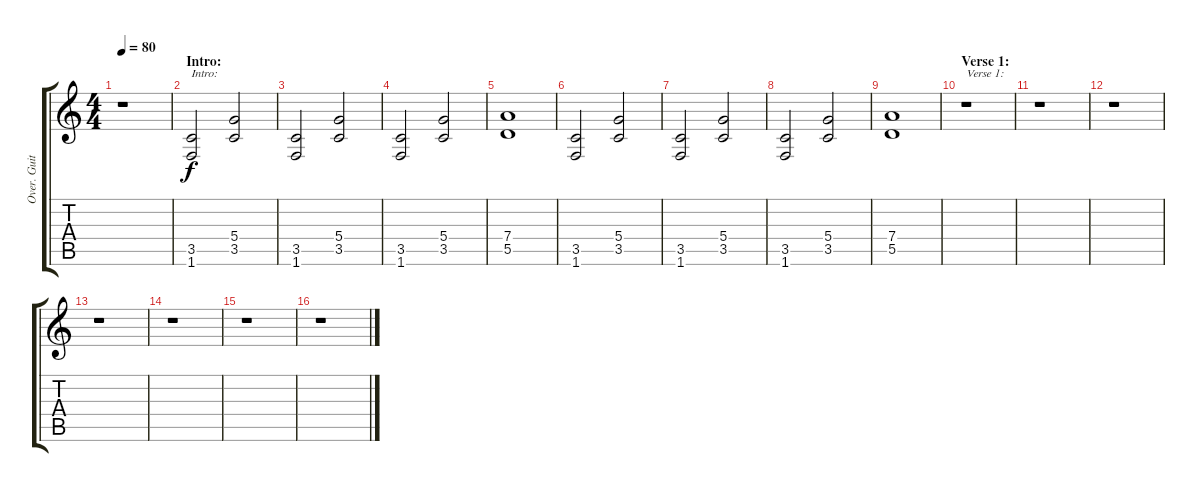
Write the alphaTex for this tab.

\track ("Over. Guitar 2" "Over. Guit") {instrument overdrivenguitar}
\staff {score tabs}
\tuning (E4 B3 G3 D3 A2 E2) {hide}
\ts (4 4)
\tempo 80
\clef g2
\ks c
r.1{dy f instrument overdrivenguitar} |
\section ("" "Intro:")
(3.5 1.6).2{txt "Intro:"} (5.4 3.5).2 |
(3.5 1.6).2 (5.4 3.5).2 |
(3.5 1.6).2 (5.4 3.5).2 |
(7.4 5.5).1 |
(3.5 1.6).2 (5.4 3.5).2 |
(3.5 1.6).2 (5.4 3.5).2 |
(3.5 1.6).2 (5.4 3.5).2 |
(7.4 5.5).1 |
\section ("" "Verse 1:")
r.1{txt "Verse 1:"} |
r.1 |
r.1 |
r.1 |
r.1 |
r.1 |
r.1
